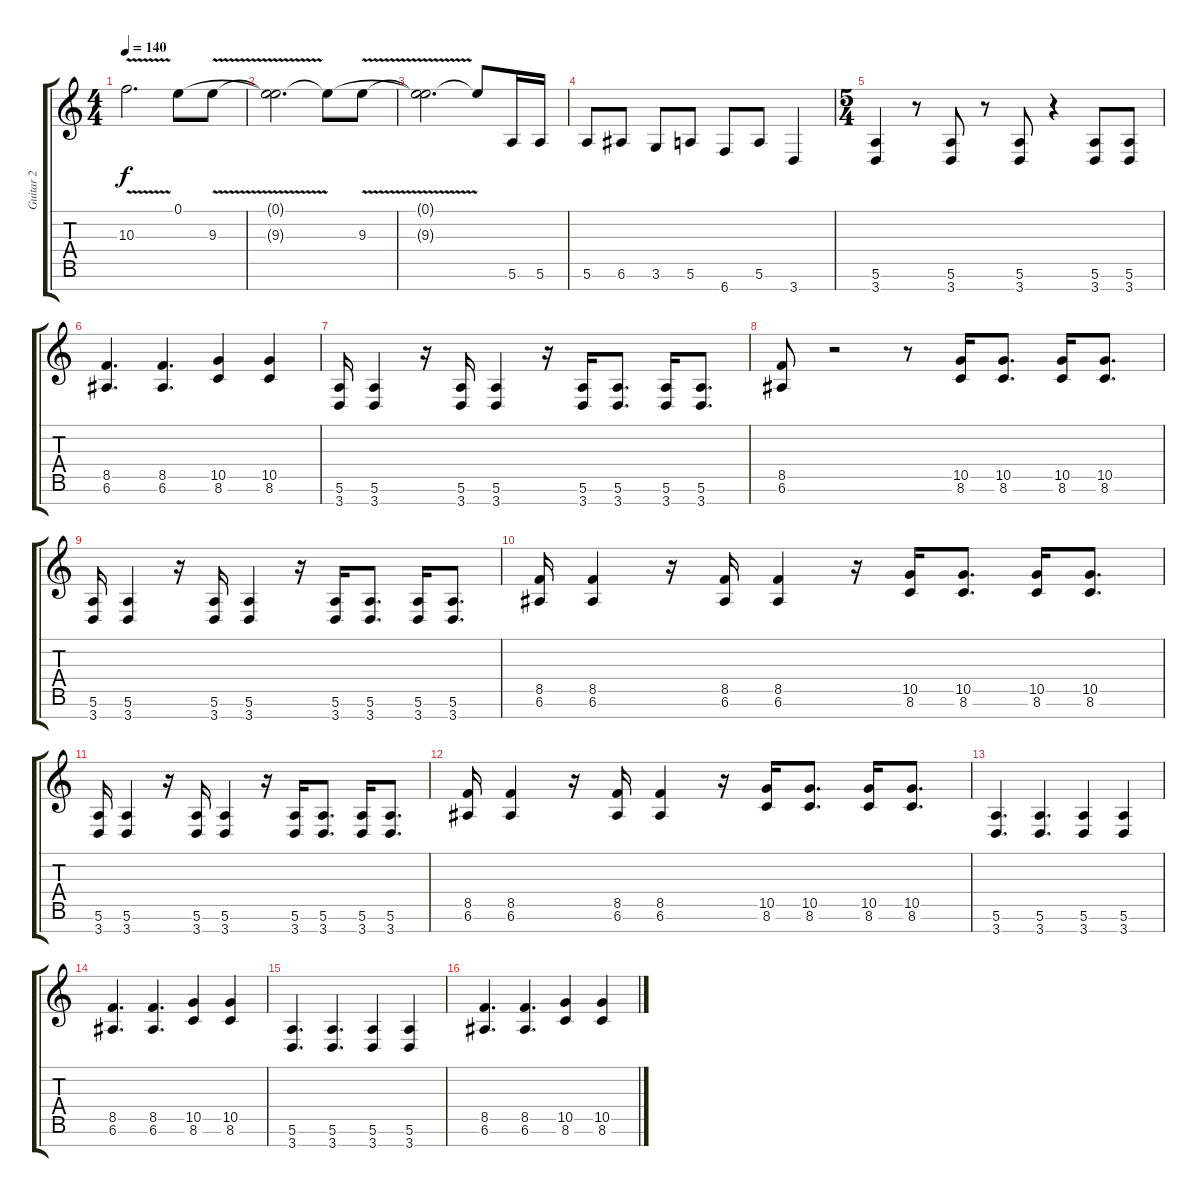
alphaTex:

\track ("Guitar 2" "Guitar 2") {instrument distortionguitar}
\staff {score tabs}
\tuning (E4 B3 G3 D3 A2 E2 B1) {hide}
\ts (4 4)
\tempo 140
\clef g2
\ks c
10.3{v}.2{d dy f} 0.1.8 9.3{v}.8 |
(0.1{t} 9.3{t}).2{d} 0.1{t}.8 9.3{v}.8 |
(0.1{t} 9.3{t}).2{d} 0.1{t}.8 5.6.16 5.6.16 |
5.6.8 6.6.8 3.6.8 5.6.8 6.7.8 5.6.8 3.7.4 |
\ts (5 4)
(5.6 3.7).4 r.8 (5.6 3.7).8 r.8 (5.6 3.7).8 r.4 (5.6 3.7).8 (5.6 3.7).8 |
(8.5 6.6).4{d} (8.5 6.6).4{d} (10.5 8.6).4 (10.5 8.6).4 |
(5.6 3.7).16 (5.6 3.7).4 r.16 (5.6 3.7).16 (5.6 3.7).4 r.16 (5.6 3.7).16 (5.6 3.7).8{d} (5.6 3.7).16 (5.6 3.7).8{d} |
(8.5 6.6).8 r.2 r.8 (10.5 8.6).16 (10.5 8.6).8{d} (10.5 8.6).16 (10.5 8.6).8{d} |
(5.6 3.7).16 (5.6 3.7).4 r.16 (5.6 3.7).16 (5.6 3.7).4 r.16 (5.6 3.7).16 (5.6 3.7).8{d} (5.6 3.7).16 (5.6 3.7).8{d} |
(8.5 6.6).16 (8.5 6.6).4 r.16 (8.5 6.6).16 (8.5 6.6).4 r.16 (10.5 8.6).16 (10.5 8.6).8{d} (10.5 8.6).16 (10.5 8.6).8{d} |
(5.6 3.7).16 (5.6 3.7).4 r.16 (5.6 3.7).16 (5.6 3.7).4 r.16 (5.6 3.7).16 (5.6 3.7).8{d} (5.6 3.7).16 (5.6 3.7).8{d} |
(8.5 6.6).16 (8.5 6.6).4 r.16 (8.5 6.6).16 (8.5 6.6).4 r.16 (10.5 8.6).16 (10.5 8.6).8{d} (10.5 8.6).16 (10.5 8.6).8{d} |
(5.6 3.7).4{d} (5.6 3.7).4{d} (5.6 3.7).4 (5.6 3.7).4 |
(8.5 6.6).4{d} (8.5 6.6).4{d} (10.5 8.6).4 (10.5 8.6).4 |
(5.6 3.7).4{d} (5.6 3.7).4{d} (5.6 3.7).4 (5.6 3.7).4 |
(8.5 6.6).4{d} (8.5 6.6).4{d} (10.5 8.6).4 (10.5 8.6).4
